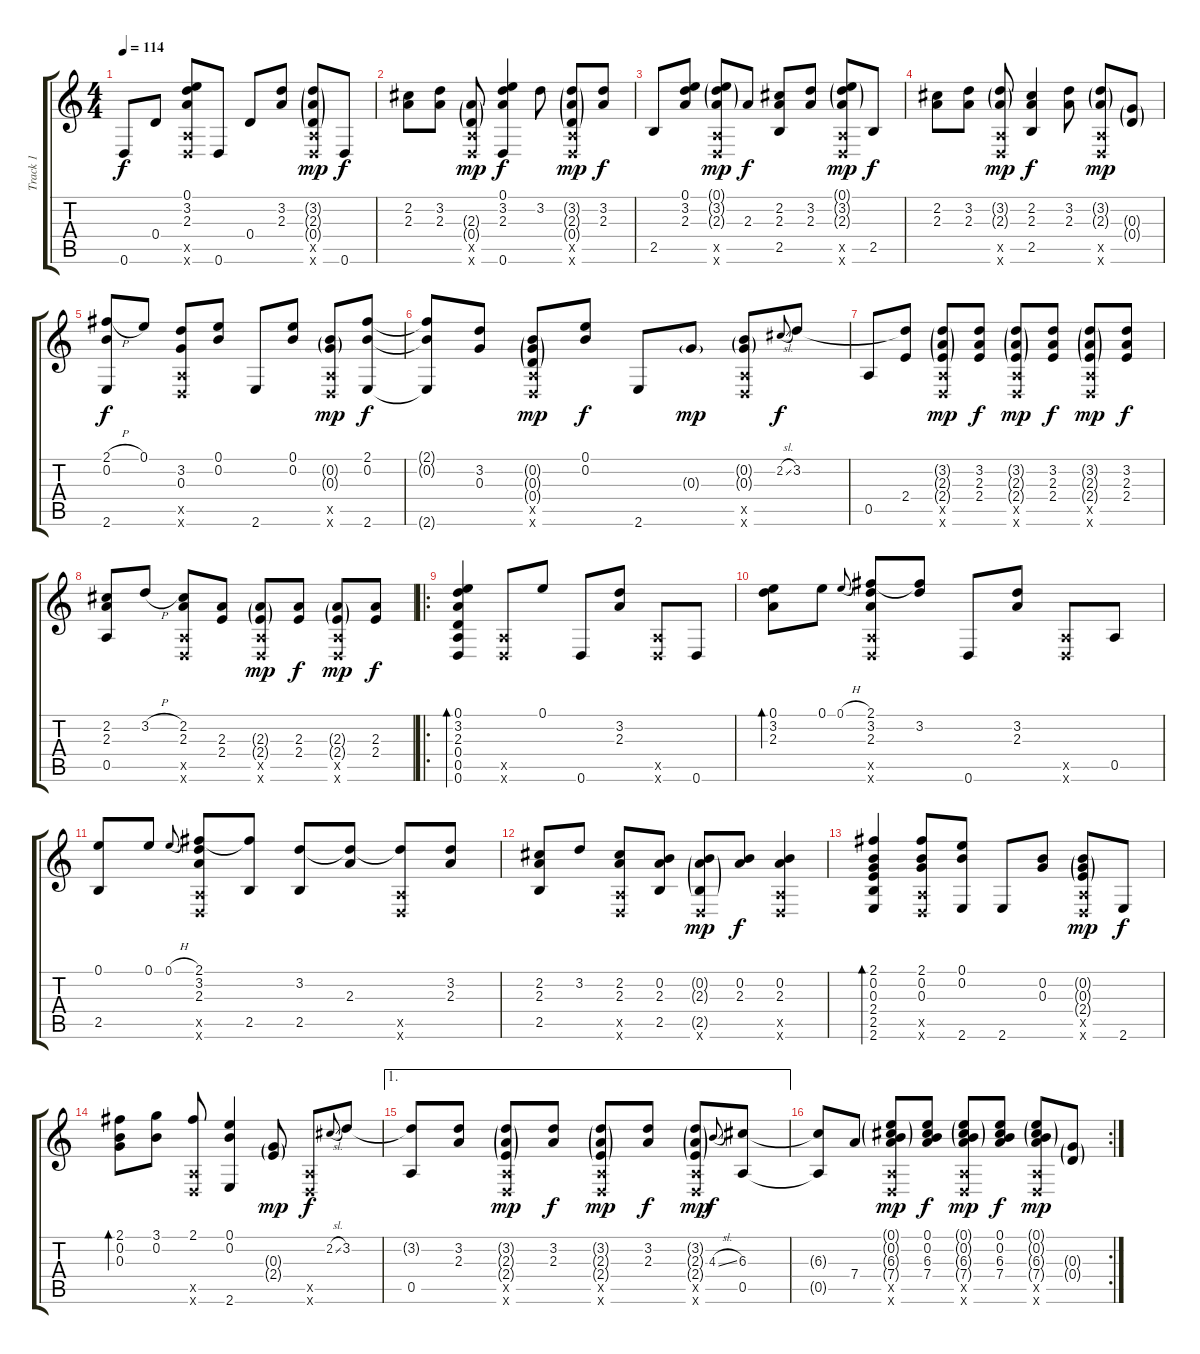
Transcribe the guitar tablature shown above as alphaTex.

\track ("Track 1" "Track 1") {instrument acousticguitarsteel}
\staff {score tabs}
\tuning (E4 B3 G3 D3 A2 D2) {hide}
\ts (4 4)
\tempo 114
\clef g2
\ks c
0.6.8{dy f} 0.4.8 (0.1 3.2 2.3 0.5{x} 0.6{x}).8 0.6.8 0.4.8 (3.2 2.3).8 (3.2{g} 2.3{g} 0.4{g} 0.5{x} 0.6{x}).8{dy mp} 0.6.8{dy f} |
(2.2 2.3).8 (3.2 2.3).8 (2.3{g} 0.4{g} 0.5{x} 0.6{x}).8{dy mp} (0.1 3.2 2.3 0.6).4{dy f} 3.2.8 (3.2{g} 2.3{g} 0.4{g} 0.5{x} 0.6{x}).8{dy mp} (3.2 2.3).8{dy f} |
2.5.8 (0.1 3.2 2.3).8 (0.1{g} 3.2{g} 2.3{g} 0.5{x} 0.6{x}).8{dy mp} 2.3.8{dy f} (2.2 2.3 2.5).8 (3.2 2.3).8 (0.1{g} 3.2{g} 2.3{g} 0.5{x} 0.6{x}).8{dy mp} 2.5.8{dy f} |
(2.2 2.3).8 (3.2 2.3).8 (3.2{g} 2.3{g} 0.5{x} 0.6{x}).8{dy mp} (2.2 2.3 2.5).4{dy f} (3.2 2.3).8 (3.2{g} 2.3{g} 0.5{x} 0.6{x}).8{dy mp} (0.3{g} 0.4{g}).8 |
(2.1{h} 0.2 2.6).8{dy f} 0.1.8 (3.2 0.3 0.5{x} 0.6{x}).8 (0.1 0.2).8 2.6.8 (0.1 0.2).8 (0.2{g} 0.3{g} 0.5{x} 0.6{x}).8{dy mp} (2.1 0.2 2.6).8{dy f} |
(2.1{t} 0.2{t} 2.6{t}).8 (3.2 0.3).8 (0.2{g} 0.3{g} 0.4{g} 0.5{x} 0.6{x}).8{dy mp} (0.1 0.2).8{dy f} 2.6.8 0.3{g}.8{dy mp} (0.2{g} 0.3{g} 0.5{x} 0.6{x}).8 2.2{sl}.8{gr onbeat dy f} 3.2.8 |
0.5.8 (3.2{t} 2.4).8 (3.2{g} 2.3{g} 2.4{g} 0.5{x} 0.6{x}).8{dy mp} (3.2 2.3 2.4).8{dy f} (3.2{g} 2.3{g} 2.4{g} 0.5{x} 0.6{x}).8{dy mp} (3.2 2.3 2.4).8{dy f} (3.2{g} 2.3{g} 2.4{g} 0.5{x} 0.6{x}).8{dy mp} (3.2 2.3 2.4).8{dy f} |
(2.2 2.3 0.5).8 3.2{h}.8 (2.2 2.3 0.5{x} 0.6{x}).8 (2.3 2.4).8 (2.3{g} 2.4{g} 0.5{x} 0.6{x}).8{dy mp} (2.3 2.4).8{dy f} (2.3{g} 2.4{g} 0.5{x} 0.6{x}).8{dy mp} (2.3 2.4).8{dy f} |
\ro
(0.1 3.2 2.3 0.4 0.5 0.6).4{bd 120} (0.5{x} 0.6{x}).8 0.1.8 0.6.8 (3.2 2.3).8 (0.5{x} 0.6{x}).8 0.6.8 |
(0.1 3.2 2.3).8{bd 120} 0.1.8 0.1{h}.8{gr onbeat} (2.1 3.2 2.3 0.5{x} 0.6{x}).8 (2.1{t} 3.2).8 0.6.8 (3.2 2.3).8 (0.5{x} 0.6{x}).8 0.5.8 |
(0.1 2.5).8 0.1.8 0.1{h}.8{gr onbeat} (2.1 3.2 2.3 0.5{x} 0.6{x}).8 (2.1{t} 2.5).8 (3.2 2.5).8 (3.2{t} 2.3).8 (3.2{t} 0.5{x} 0.6{x}).8 (3.2 2.3).8 |
(2.2 2.3 2.5).8 3.2.8 (2.2 2.3 0.5{x} 0.6{x}).8 (0.2 2.3 2.5).8 (0.2{g} 2.3{g} 2.5{g} 0.6{x}).8{dy mp} (0.2 2.3).8{dy f} (0.2 2.3 0.5{x} 0.6{x}).4 |
(2.1 0.2 0.3 2.4 2.5 2.6).4{bd 120} (2.1 0.2 0.3 0.5{x} 0.6{x}).8 (0.1 0.2 2.6).8 2.6.8 (0.2 0.3).8 (0.2{g} 0.3{g} 2.4{g} 0.5{x} 0.6{x}).8{dy mp} 2.6.8{dy f} |
(2.1 0.2 0.3).8{bd 120} (3.1 0.2).8 (2.1 0.5{x} 0.6{x}).8 (0.1 0.2 2.6).4 (0.3{g} 2.4{g}).8{dy mp} (0.5{x} 0.6{x}).8{dy f} 2.2{sl}.8{gr onbeat} 3.2.8 |
\ae 1
(3.2{t} 0.5).8 (3.2 2.3).8 (3.2{g} 2.3{g} 2.4{g} 0.5{x} 0.6{x}).8{dy mp} (3.2 2.3).8{dy f} (3.2{g} 2.3{g} 2.4{g} 0.5{x} 0.6{x}).8{dy mp} (3.2 2.3).8{dy f} (3.2{g} 2.3{g} 2.4{g} 0.5{x} 0.6{x}).8{dy mp} 4.3{sl}.8{gr onbeat dy f} (6.3 0.5).8 |
\rc 2
(6.3{t} 0.5{t}).8 7.4.8 (0.1{g} 0.2{g} 6.3{g} 7.4{g} 0.5{x} 0.6{x}).8{dy mp} (0.1 0.2 6.3 7.4).8{dy f} (0.1{g} 0.2{g} 6.3{g} 7.4{g} 0.5{x} 0.6{x}).8{dy mp} (0.1 0.2 6.3 7.4).8{dy f} (0.1{g} 0.2{g} 6.3{g} 7.4{g} 0.5{x} 0.6{x}).8{dy mp} (0.3{g} 0.4{g}).8
